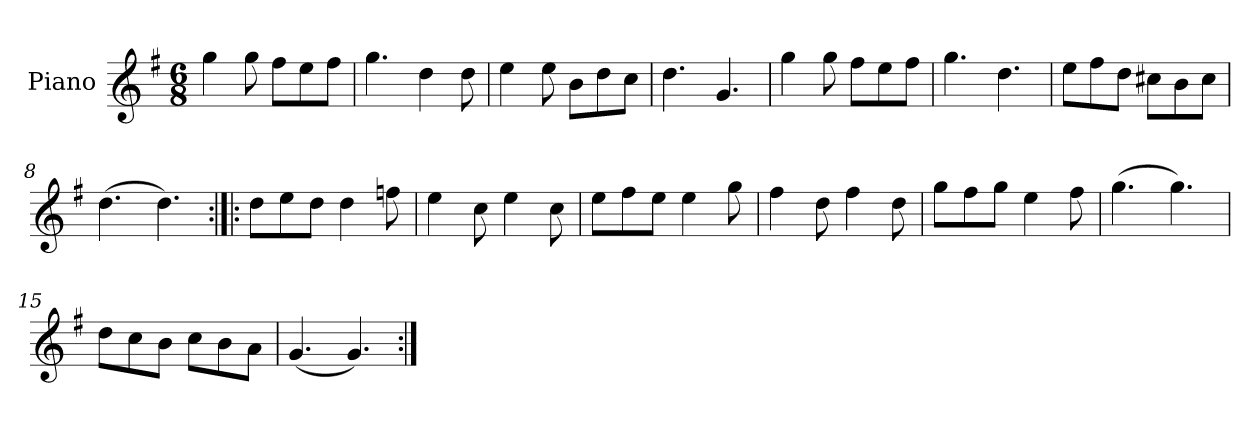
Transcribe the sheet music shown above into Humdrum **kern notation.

**kern
*part1
*staff1
*I"Piano
*I'Pno.
*clefG2
*k[f#]
*M6/8
=1
4gg\
8gg\
8ff#\L
8ee\
8ff#\J
=2
4.gg\
4dd\
8dd\
=3
4ee\
8ee\
8b\L
8dd\
8cc\J
=4
4.dd\
4.g/
=5
4gg\
8gg\
8ff#\L
8ee\
8ff#\J
=6
4.gg\
4.dd\
=7
8ee\L
8ff#\
8dd\J
8cc#X\L
8b\
8cc#\J
=8
(>4.dd\
4.dd\)
=9:|!|:
8dd\L
8ee\
8dd\J
4dd\
8ffn\
=10
4ee\
8cc\
4ee\
8cc\
=11
8ee\L
8ff#\
8ee\J
4ee\
8gg\
=12
4ff#\
8dd\
4ff#\
8dd\
=13
8gg\L
8ff#\
8gg\J
4ee\
8ff#\
=14
(>4.gg\
4.gg\)
=15
8dd\L
8cc\
8b\J
8cc\L
8b\
8a\J
=16
(<4.g/
4.g/)
=:|!
*-
